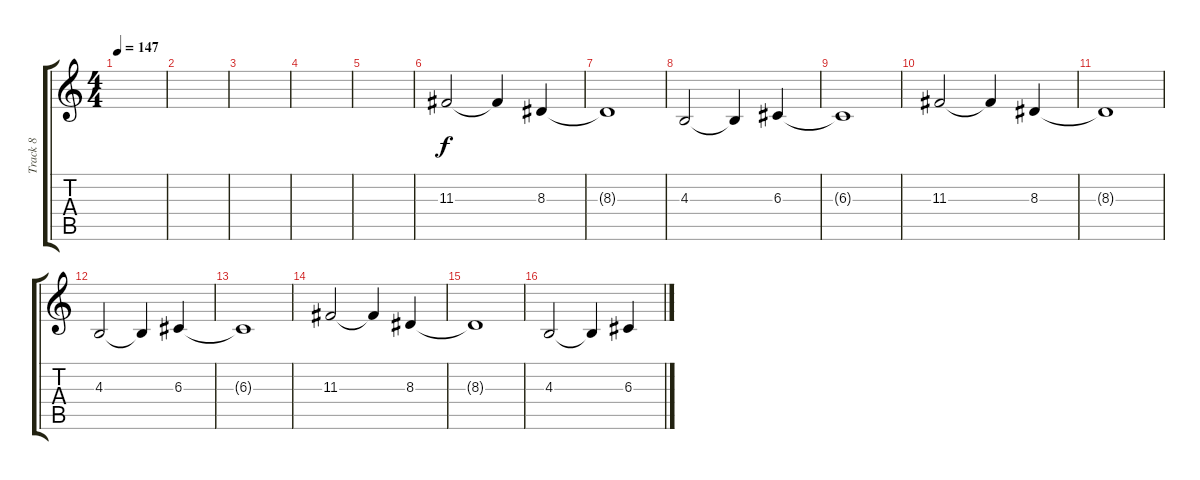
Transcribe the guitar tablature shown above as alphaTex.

\track ("Track 8" "Track 8") {instrument synthstrings1}
\staff {score tabs}
\tuning (E4 B3 G3 D3 A2 E2) {hide}
\ts (4 4)
\tempo 147
\clef g2
\ks c
|
|
|
|
|
11.3.2 11.3{t}.4 8.3.4 |
8.3{t}.1 |
4.3.2 4.3{t}.4 6.3.4 |
6.3{t}.1 |
11.3.2 11.3{t}.4 8.3.4 |
8.3{t}.1 |
4.3.2 4.3{t}.4 6.3.4 |
6.3{t}.1 |
11.3.2 11.3{t}.4 8.3.4 |
8.3{t}.1 |
4.3.2 4.3{t}.4 6.3.4
